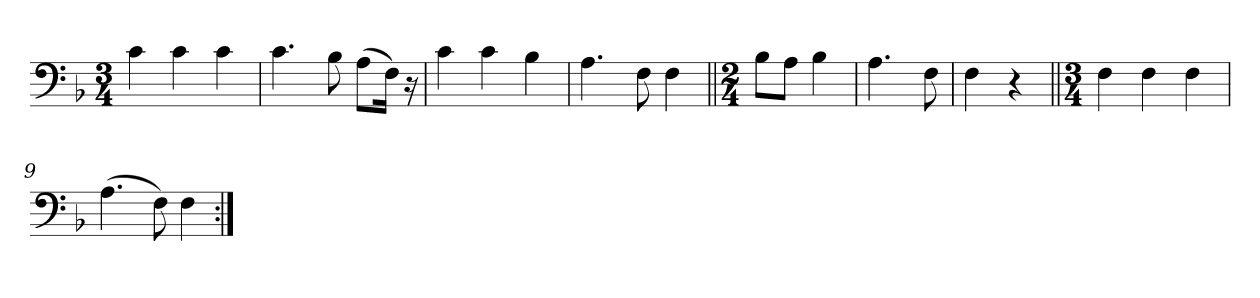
**kern
*part1
*staff1
*clefF4
*k[b-]
*M3/4
=1
4c\
4c\
4c\
=2
4.c\
8B-\
(8A\L
16F\Jk)
16r
=3
4c\
4c\
4B-\
=4
4.A\
8F\
4F\
=5||
*M2/4
8B-\L
8A\J
4B-\
=6
4.A\
8F\
=7
4F\
4r
=8||
*M3/4
4F\
4F\
4F\
=9
(4.A\
8F\)
4F\
=:|!
*-
